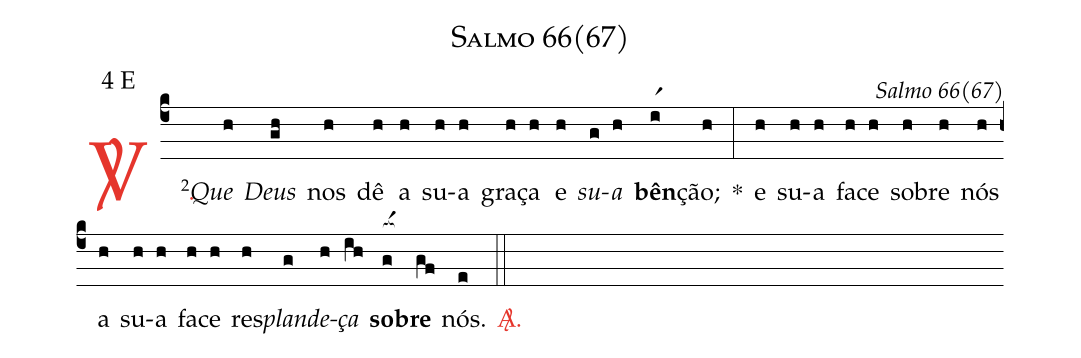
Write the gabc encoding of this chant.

name: Salmo 66(67);
mode: 4;
mode-differentia: E;
commentary: Salmo 66(67);
%%
(c4)

<c><sp>V/</sp>.</c>() <v>\VSup{2}</v><i>Que</i>(h) <i>Deus</i>(gh) nos(h) dê(h) a(h) su(h)a(h) gra(h)ça(h) e(h) <i>su</i>(g)<i>a</i>(h) <b>bên</b>(ir1)ção;(h) *(:) e(h) su(h)a(h) fa(h)ce(h) so(h)bre(h) nós(h) a(h) su(h)a(h) fa(h)ce(h) res(h)<i>plan</i>(g)<i>de</i>(h)<i>ça</i>(ih) <b>so</b>(g[ocba:1{])<b>bre</b>(gf[ocba:0}]) nós.(e)

<c><sp>A/</sp>.</c>(::)
